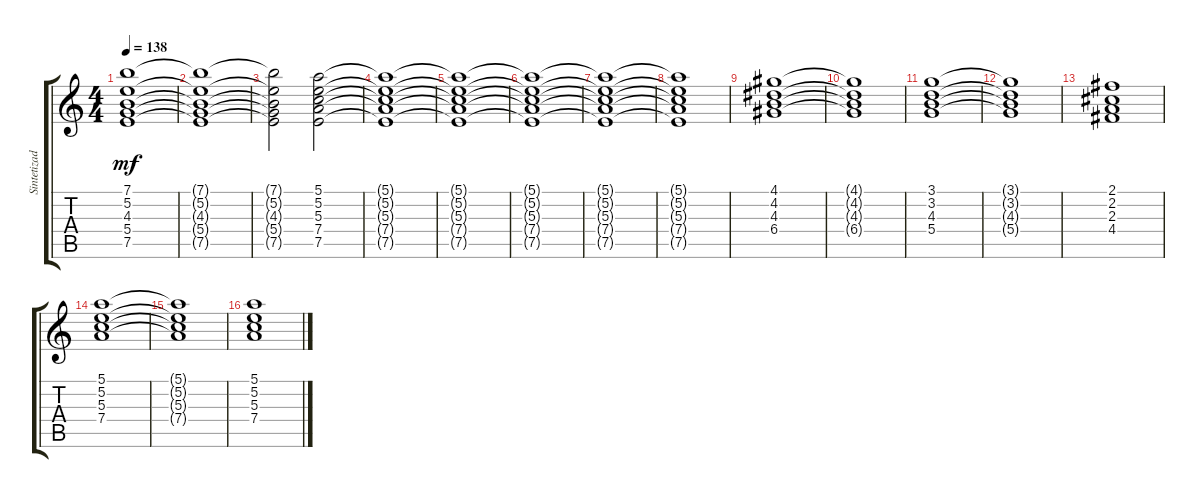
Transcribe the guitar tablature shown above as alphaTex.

\track ("Sintetizador 1" "Sintetizad") {instrument electricbassfinger}
\staff {score tabs}
\tuning (E4 B3 G3 D3 A2 E2) {hide}
\ts (4 4)
\tempo 138
\clef g2
\ks c
(7.1{t} 5.2{t} 4.3{t} 5.4{t} 7.5{t}).1{dy mf} |
(7.1{t} 5.2{t} 4.3{t} 5.4{t} 7.5{t}).1 |
(7.1{t} 5.2{t} 4.3{t} 5.4{t} 7.5{t}).2 (5.1 5.2 5.3 7.4 7.5).2 |
(5.1{t} 5.2{t} 5.3{t} 7.4{t} 7.5{t}).1 |
(5.1{t} 5.2{t} 5.3{t} 7.4{t} 7.5{t}).1 |
(5.1{t} 5.2{t} 5.3{t} 7.4{t} 7.5{t}).1 |
(5.1{t} 5.2{t} 5.3{t} 7.4{t} 7.5{t}).1 |
(5.1{t} 5.2{t} 5.3{t} 7.4{t} 7.5{t}).1 |
(4.1 4.2 4.3 6.4).1 |
(4.1{t} 4.2{t} 4.3{t} 6.4{t}).1 |
(3.1 3.2 4.3 5.4).1 |
(3.1{t} 3.2{t} 4.3{t} 5.4{t}).1 |
(2.1 2.2 2.3 4.4).1 |
(5.1 5.2 5.3 7.4).1 |
(5.1{t} 5.2{t} 5.3{t} 7.4{t}).1 |
(5.1 5.2 5.3 7.4).1
